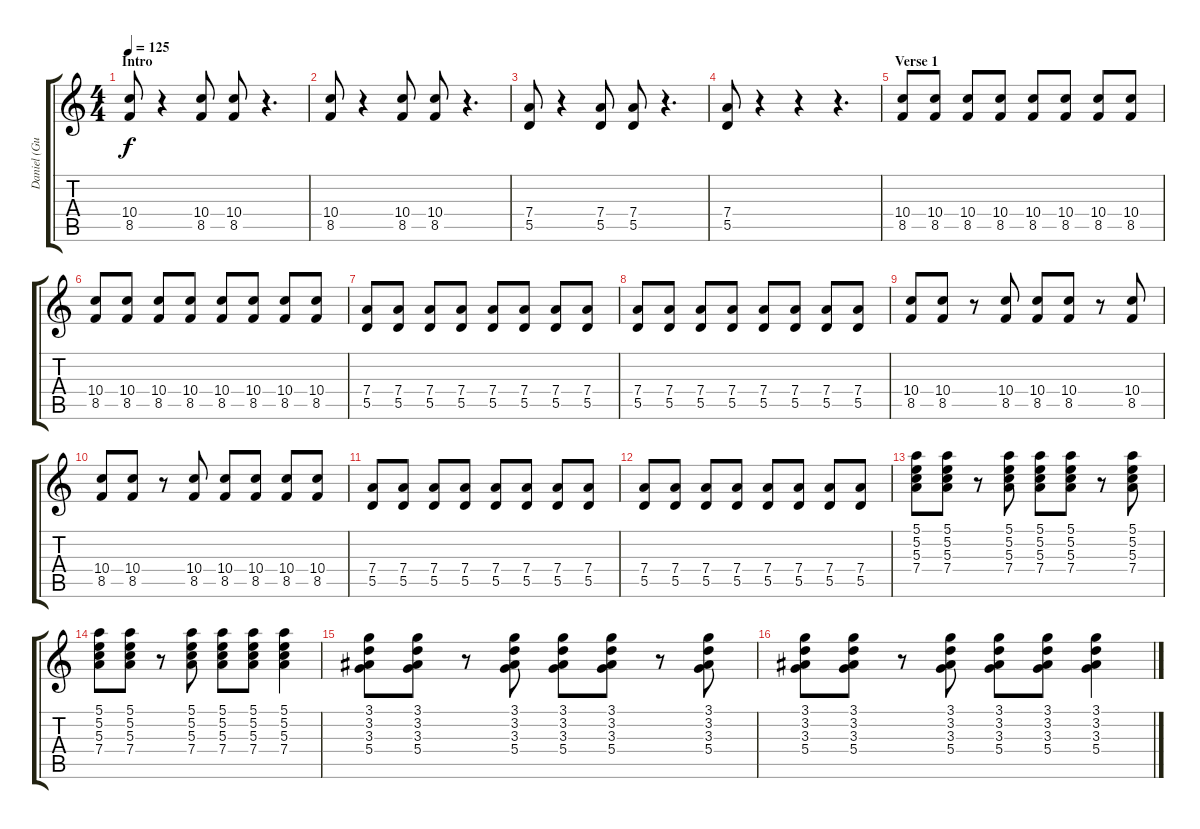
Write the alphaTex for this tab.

\track ("Daniel (Guitar)" "Daniel (Gu") {instrument overdrivenguitar}
\staff {score tabs}
\tuning (E4 B3 G3 D3 A2 E2) {hide}
\ts (4 4)
\section ("" "Intro")
\tempo 125
\clef g2
\ks c
(10.4 8.5).8{dy f instrument overdrivenguitar} r.4 (10.4 8.5).8 (10.4 8.5).8 r.4{d} |
(10.4 8.5).8 r.4 (10.4 8.5).8 (10.4 8.5).8 r.4{d} |
(7.4 5.5).8 r.4 (7.4 5.5).8 (7.4 5.5).8 r.4{d} |
(7.4 5.5).8 r.4 r.4 r.4{d} |
\section ("" "Verse 1")
(10.4 8.5).8 (10.4 8.5).8 (10.4 8.5).8 (10.4 8.5).8 (10.4 8.5).8 (10.4 8.5).8 (10.4 8.5).8 (10.4 8.5).8 |
(10.4 8.5).8 (10.4 8.5).8 (10.4 8.5).8 (10.4 8.5).8 (10.4 8.5).8 (10.4 8.5).8 (10.4 8.5).8 (10.4 8.5).8 |
(7.4 5.5).8 (7.4 5.5).8 (7.4 5.5).8 (7.4 5.5).8 (7.4 5.5).8 (7.4 5.5).8 (7.4 5.5).8 (7.4 5.5).8 |
(7.4 5.5).8 (7.4 5.5).8 (7.4 5.5).8 (7.4 5.5).8 (7.4 5.5).8 (7.4 5.5).8 (7.4 5.5).8 (7.4 5.5).8 |
(10.4 8.5).8 (10.4 8.5).8 r.8 (10.4 8.5).8 (10.4 8.5).8 (10.4 8.5).8 r.8 (10.4 8.5).8 |
(10.4 8.5).8 (10.4 8.5).8 r.8 (10.4 8.5).8 (10.4 8.5).8 (10.4 8.5).8 (10.4 8.5).8 (10.4 8.5).8 |
(7.4 5.5).8 (7.4 5.5).8 (7.4 5.5).8 (7.4 5.5).8 (7.4 5.5).8 (7.4 5.5).8 (7.4 5.5).8 (7.4 5.5).8 |
(7.4 5.5).8 (7.4 5.5).8 (7.4 5.5).8 (7.4 5.5).8 (7.4 5.5).8 (7.4 5.5).8 (7.4 5.5).8 (7.4 5.5).8 |
(5.1 5.2 5.3 7.4).8 (5.1 5.2 5.3 7.4).8 r.8 (5.1 5.2 5.3 7.4).8 (5.1 5.2 5.3 7.4).8 (5.1 5.2 5.3 7.4).8 r.8 (5.1 5.2 5.3 7.4).8 |
(5.1 5.2 5.3 7.4).8 (5.1 5.2 5.3 7.4).8 r.8 (5.1 5.2 5.3 7.4).8 (5.1 5.2 5.3 7.4).8 (5.1 5.2 5.3 7.4).8 (5.1 5.2 5.3 7.4).4 |
(3.1 3.2 3.3 5.4).8 (3.1 3.2 3.3 5.4).8 r.8 (3.1 3.2 3.3 5.4).8 (3.1 3.2 3.3 5.4).8 (3.1 3.2 3.3 5.4).8 r.8 (3.1 3.2 3.3 5.4).8 |
(3.1 3.2 3.3 5.4).8 (3.1 3.2 3.3 5.4).8 r.8 (3.1 3.2 3.3 5.4).8 (3.1 3.2 3.3 5.4).8 (3.1 3.2 3.3 5.4).8 (3.1 3.2 3.3 5.4).4
